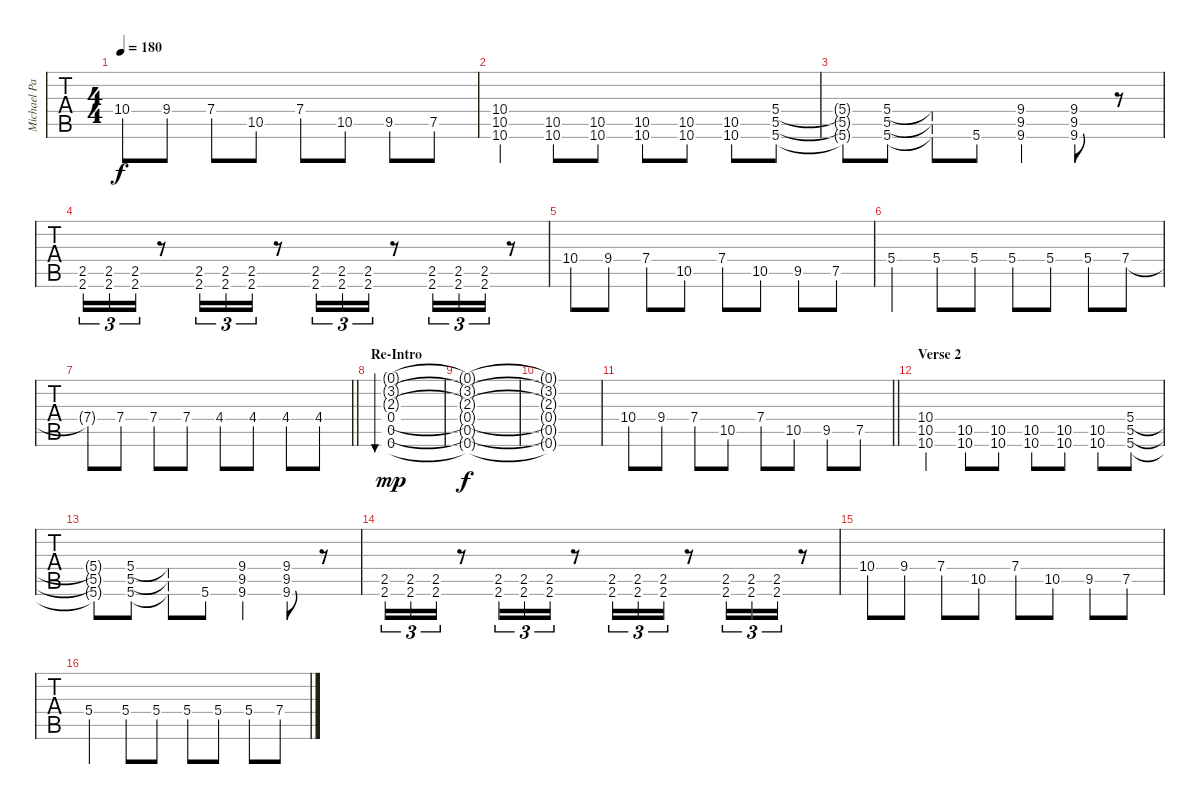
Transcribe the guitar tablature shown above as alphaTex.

\track ("Michael Padget" "Michael Pa") {instrument distortionguitar}
\staff {tabs}
\tuning (D4 A3 F3 C3 G2 C2) {hide}
\ts (4 4)
\tempo 180
\clef g2
\ks c
10.4.8{dy f} 9.4.8 7.4.8 10.5.8 7.4.8 10.5.8 9.5.8 7.5.8 |
(10.4 10.5 10.6).4 (10.5 10.6).8 (10.5 10.6).8 (10.5 10.6).8 (10.5 10.6).8 (10.5 10.6).8 (5.4 5.5 5.6).8 |
(5.4{t} 5.5{t} 5.6{t}).8 (5.4 5.5 5.6).8 (5.4{t} 5.5{t} 5.6{t}).8 5.6.8 (9.4 9.5 9.6).4 (9.4 9.5 9.6).8 r.8 |
(2.5 2.6).16{tu (3 2)} (2.5 2.6).16{tu (3 2)} (2.5 2.6).16{tu (3 2)} r.8 (2.5 2.6).16{tu (3 2)} (2.5 2.6).16{tu (3 2)} (2.5 2.6).16{tu (3 2)} r.8 (2.5 2.6).16{tu (3 2)} (2.5 2.6).16{tu (3 2)} (2.5 2.6).16{tu (3 2)} r.8 (2.5 2.6).16{tu (3 2)} (2.5 2.6).16{tu (3 2)} (2.5 2.6).16{tu (3 2)} r.8 |
10.4.8 9.4.8 7.4.8 10.5.8 7.4.8 10.5.8 9.5.8 7.5.8 |
5.4.4 5.4.8 5.4.8 5.4.8 5.4.8 5.4.8 7.4.8 |
\barLineRight lightlight
7.4{t}.8 7.4.8 7.4.8 7.4.8 4.4.8 4.4.8 4.4.8 4.4.8 |
\section ("" "Re-Intro")
(0.1{g} 3.2{g} 2.3{g} 0.4 0.5 0.6).1{bu 120 dy mp} |
(0.1{t} 3.2{t} 2.3{t} 0.4{t} 0.5{t} 0.6{t}).1{dy f} |
(0.1{t} 3.2{t} 2.3{t} 0.4{t} 0.5{t} 0.6{t}).1 |
\barLineRight lightlight
10.4.8 9.4.8 7.4.8 10.5.8 7.4.8 10.5.8 9.5.8 7.5.8 |
\section ("" "Verse 2")
(10.4 10.5 10.6).4 (10.5 10.6).8 (10.5 10.6).8 (10.5 10.6).8 (10.5 10.6).8 (10.5 10.6).8 (5.4 5.5 5.6).8 |
(5.4{t} 5.5{t} 5.6{t}).8 (5.4 5.5 5.6).8 (5.4{t} 5.5{t} 5.6{t}).8 5.6.8 (9.4 9.5 9.6).4 (9.4 9.5 9.6).8 r.8 |
(2.5 2.6).16{tu (3 2)} (2.5 2.6).16{tu (3 2)} (2.5 2.6).16{tu (3 2)} r.8 (2.5 2.6).16{tu (3 2)} (2.5 2.6).16{tu (3 2)} (2.5 2.6).16{tu (3 2)} r.8 (2.5 2.6).16{tu (3 2)} (2.5 2.6).16{tu (3 2)} (2.5 2.6).16{tu (3 2)} r.8 (2.5 2.6).16{tu (3 2)} (2.5 2.6).16{tu (3 2)} (2.5 2.6).16{tu (3 2)} r.8 |
10.4.8 9.4.8 7.4.8 10.5.8 7.4.8 10.5.8 9.5.8 7.5.8 |
5.4.4 5.4.8 5.4.8 5.4.8 5.4.8 5.4.8 7.4.8
